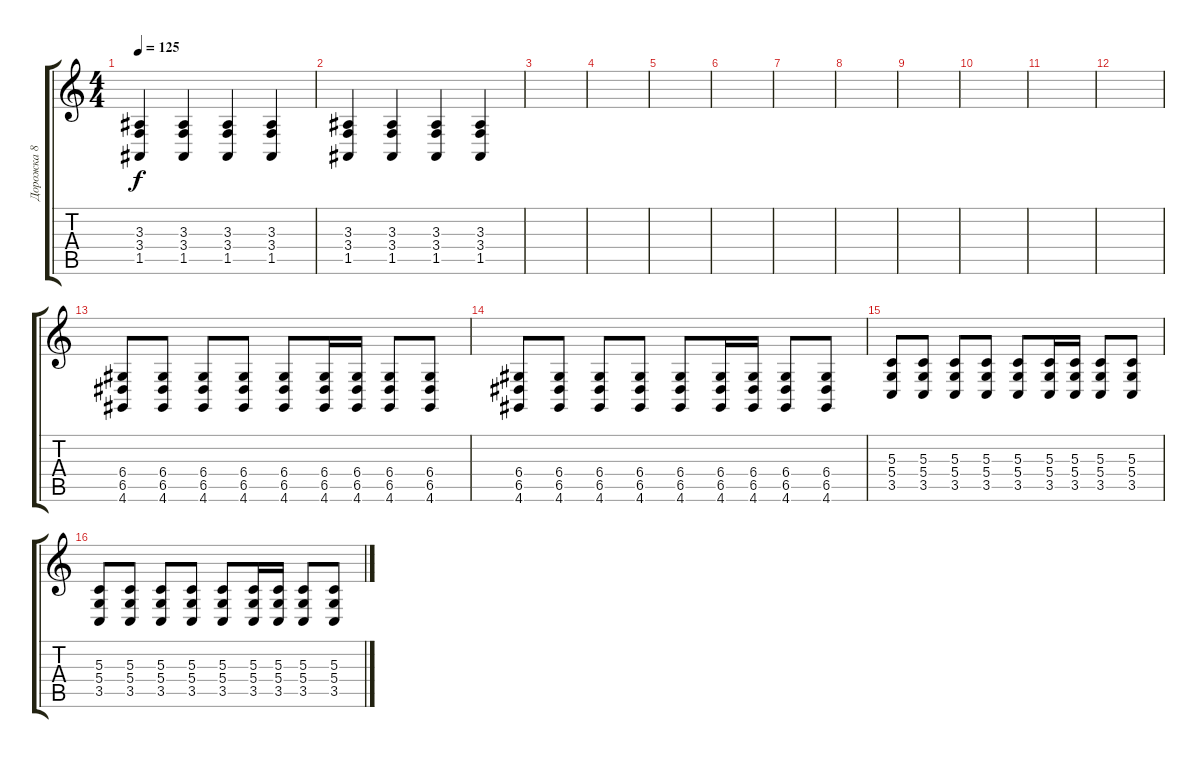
\track ("Дорожка 8" "Дорожка 8") {instrument lead2sawtooth}
\staff {score tabs}
\tuning (E4 B3 G3 D3 A2 E2) {hide}
\ts (4 4)
\tempo 125
\clef g2
\ks c
(3.3 3.4 1.5).4{dy f} (3.3 3.4 1.5).4 (3.3 3.4 1.5).4 (3.3 3.4 1.5).4 |
(3.3 3.4 1.5).4 (3.3 3.4 1.5).4 (3.3 3.4 1.5).4 (3.3 3.4 1.5).4 |
|
|
|
|
|
|
|
|
|
|
(6.4 6.5 4.6).8 (6.4 6.5 4.6).8 (6.4 6.5 4.6).8 (6.4 6.5 4.6).8 (6.4 6.5 4.6).8 (6.4 6.5 4.6).16 (6.4 6.5 4.6).16 (6.4 6.5 4.6).8 (6.4 6.5 4.6).8 |
(6.4 6.5 4.6).8 (6.4 6.5 4.6).8 (6.4 6.5 4.6).8 (6.4 6.5 4.6).8 (6.4 6.5 4.6).8 (6.4 6.5 4.6).16 (6.4 6.5 4.6).16 (6.4 6.5 4.6).8 (6.4 6.5 4.6).8 |
(5.3 5.4 3.5).8 (5.3 5.4 3.5).8 (5.3 5.4 3.5).8 (5.3 5.4 3.5).8 (5.3 5.4 3.5).8 (5.3 5.4 3.5).16 (5.3 5.4 3.5).16 (5.3 5.4 3.5).8 (5.3 5.4 3.5).8 |
(5.3 5.4 3.5).8 (5.3 5.4 3.5).8 (5.3 5.4 3.5).8 (5.3 5.4 3.5).8 (5.3 5.4 3.5).8 (5.3 5.4 3.5).16 (5.3 5.4 3.5).16 (5.3 5.4 3.5).8 (5.3 5.4 3.5).8
